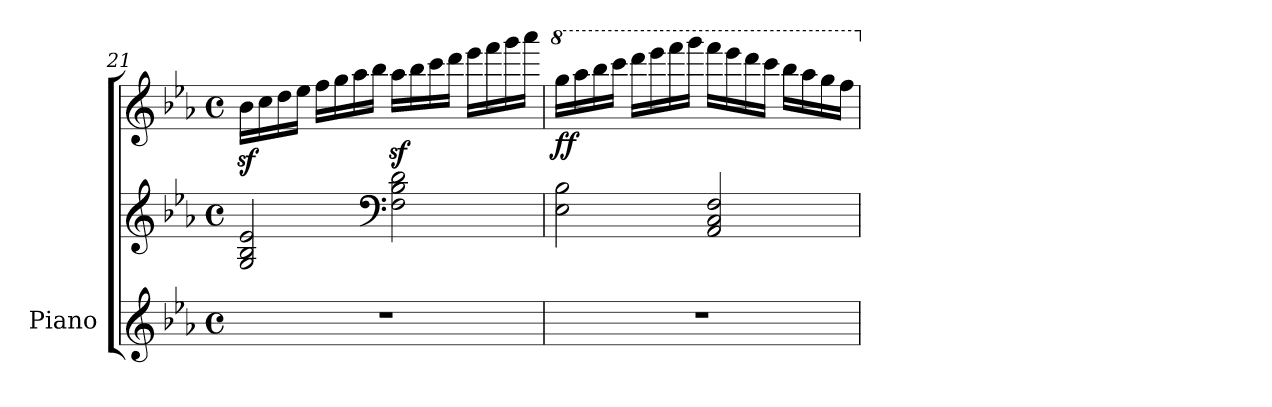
**kern	**kern	**kern	**dynam
*part1	*part1	*part1	*part1
*staff3	*staff2	*staff1	*staff1/2/3
*I"Piano	*	*	*
*I'Pno	*	*	*
!!LO:LB:g=z
*clefG2	*clefG2	*clefG2	*
*k[b-e-a-]	*k[b-e-a-]	*k[b-e-a-]	*
*M4/4	*M4/4	*M4/4	*
*met(c)	*met(c)	*met(c)	*
=21	=21	=21	=21
1r	2G/ 2B-/ 2e-/	16b-z<\LL	.
.	.	16cc\	.
.	.	16dd\	.
.	.	16ee-\JJ	.
.	.	16ff\LL	.
.	.	16gg\	.
.	.	16aa-\	.
.	.	16bb-\JJ	.
*	*clefF4	*	*
.	2F\ 2B-\ 2d\	16aa-z<\LL	.
.	.	16bb-\	.
.	.	16ccc\	.
.	.	16ddd\JJ	.
.	.	16eee-\LL	.
.	.	16fff\	.
.	.	16ggg\	.
.	.	16aaa-\JJ	.
=22	=22	=22	=22
*	*	*8va	*
!	!	!	!LO:DY:b
1r	2E-\ 2B-\	16ggg\LL	ff
.	.	16aaa-\	.
.	.	16bbb-\	.
.	.	16cccc\JJ	.
.	.	16dddd\LL	.
.	.	16eeee-\	.
.	.	16ffff\	.
.	.	16gggg\JJ	.
.	2AA-/ 2C/ 2F/	16ffff\LL	.
.	.	16eeee-\	.
.	.	16dddd\	.
.	.	16cccc\JJ	.
.	.	16bbb-\LL	.
.	.	16aaa-\	.
.	.	16ggg\	.
.	.	16fff\JJ	.
*	*	*X8va	*
=	=	=	=
*-	*-	*-	*-
